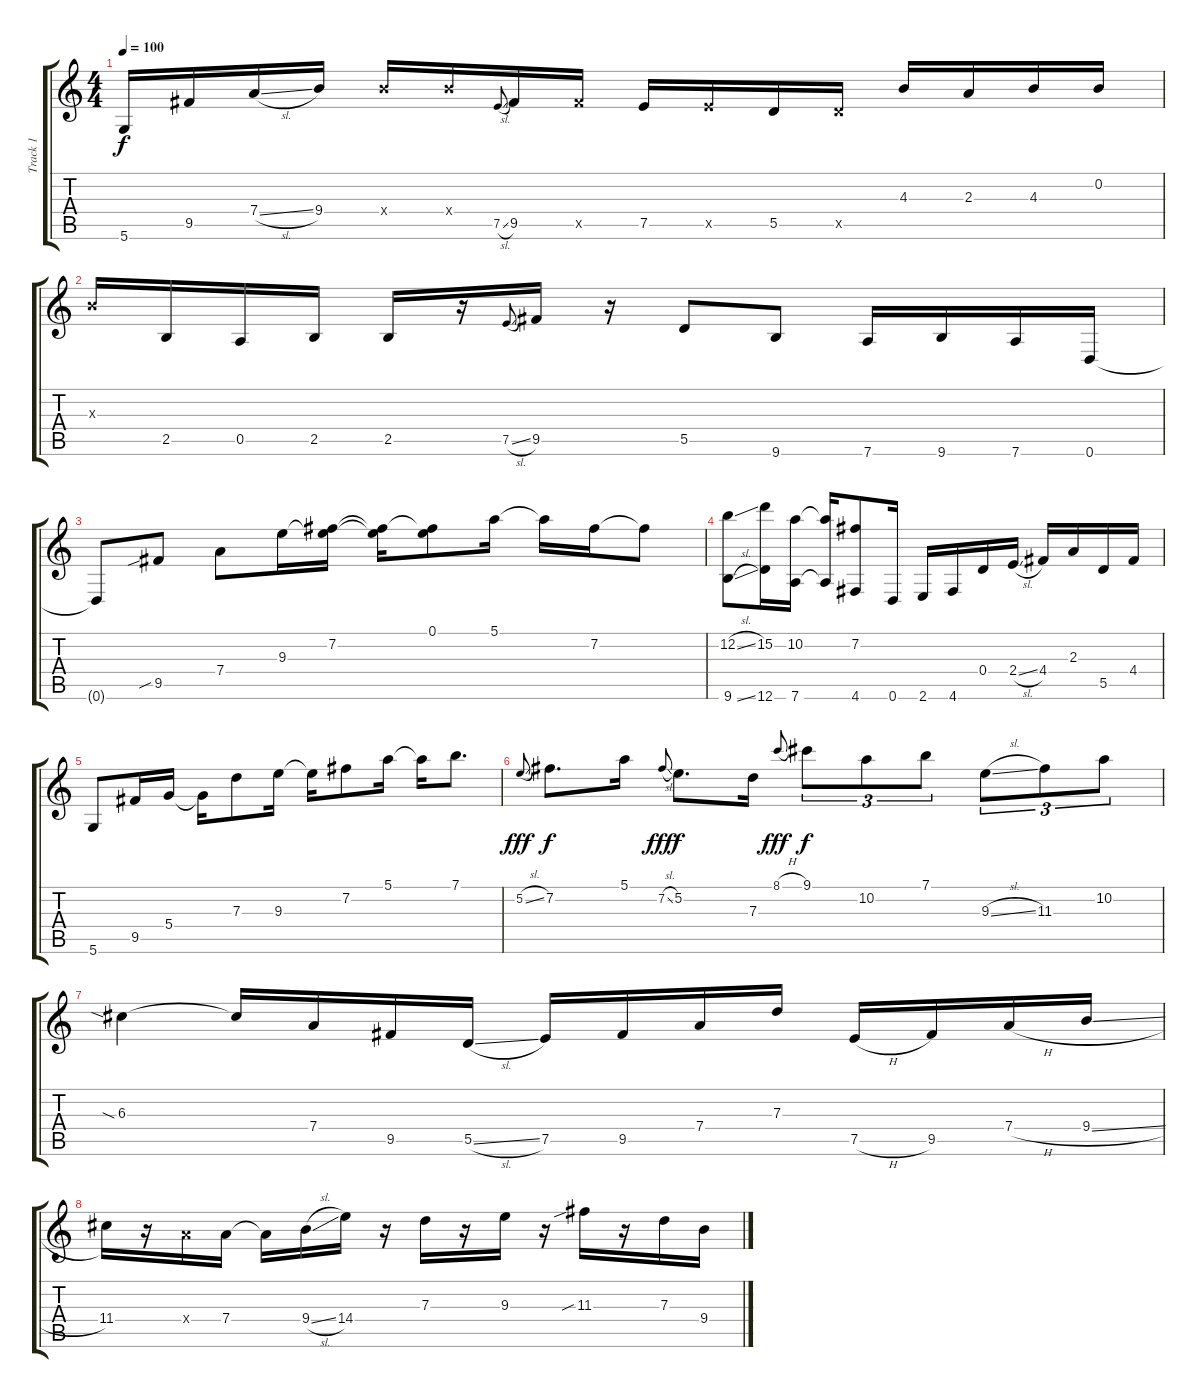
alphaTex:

\track ("Track 1" "Track 1") {instrument distortionguitar}
\staff {score tabs}
\tuning (E4 B3 G3 D3 A2 D2) {hide}
\ts (4 4)
\tempo 100
\clef g2
\ks c
5.6.16{dy f instrument electricguitarjazz} 9.5.16 7.4{sl}.16 9.4.16 9.4{x}.16 9.4{x}.16 7.5{sl}.8{gr onbeat} 9.5.16 9.5{x}.16 7.5.16 7.5{x}.16 5.5.16 5.5{x}.16 4.3.16 2.3.16 4.3.16 0.2.16 |
4.3{x}.16 2.5.16 0.5.16 2.5.16 2.5.16 r.16 7.5{sl}.8{gr onbeat} 9.5.16 r.16 5.5.8 9.6.8 7.6.16 9.6.16 7.6.16 0.6.16 |
0.6{t}.8 9.5{sib}.8 7.4.8 9.3.16 (7.2 9.3{t}).16 (7.2{t} 9.3{t}).16 (0.1 7.2{t}).8 5.1.16 5.1{t}.16 7.2.16 7.2{t}.8 |
(12.2{sl} 9.6{sl}).8 (15.2 12.6).16 (10.2 7.6).16 (10.2{t} 7.6{t}).16 (7.2 4.6).8 0.6.16 2.6.16 4.6.16 0.4.16 2.4{sl}.16 4.4.16 2.3.16 5.5.16 4.4.16 |
5.6.8 9.5.16 5.4.16 5.4{t}.16 7.3.8 9.3.16 9.3{t}.16 7.2.8 5.1.16 5.1{t}.16 7.1.8{d} |
5.2{sl}.8{gr onbeat dy fff} 7.2.8{d dy f} 5.1.16 7.2{sl}.8{gr onbeat dy fff} 5.2.8{d dy f} 7.3.16 8.1{h}.8{gr onbeat dy fff} 9.1.8{tu (3 2) dy f} 10.2.8{tu (3 2)} 7.1.8{tu (3 2)} 9.3{sl}.8{tu (3 2)} 11.3.8{tu (3 2)} 10.2.8{tu (3 2)} |
6.3{sia}.4 6.3{t}.16 7.4.16 9.5.16 5.5{sl}.16 7.5.16 9.5.16 7.4.16 7.3.16 7.5{h}.16 9.5.16 7.4{h}.16 9.4{sl}.16 |
11.4.16 r.16 7.4{x}.16 7.4.16 7.4{t}.16 9.4{sl}.16 14.4.16 r.16 7.3.16 r.16 9.3.16 r.16 11.3{sib}.16 r.16 7.3.16 9.4.16
